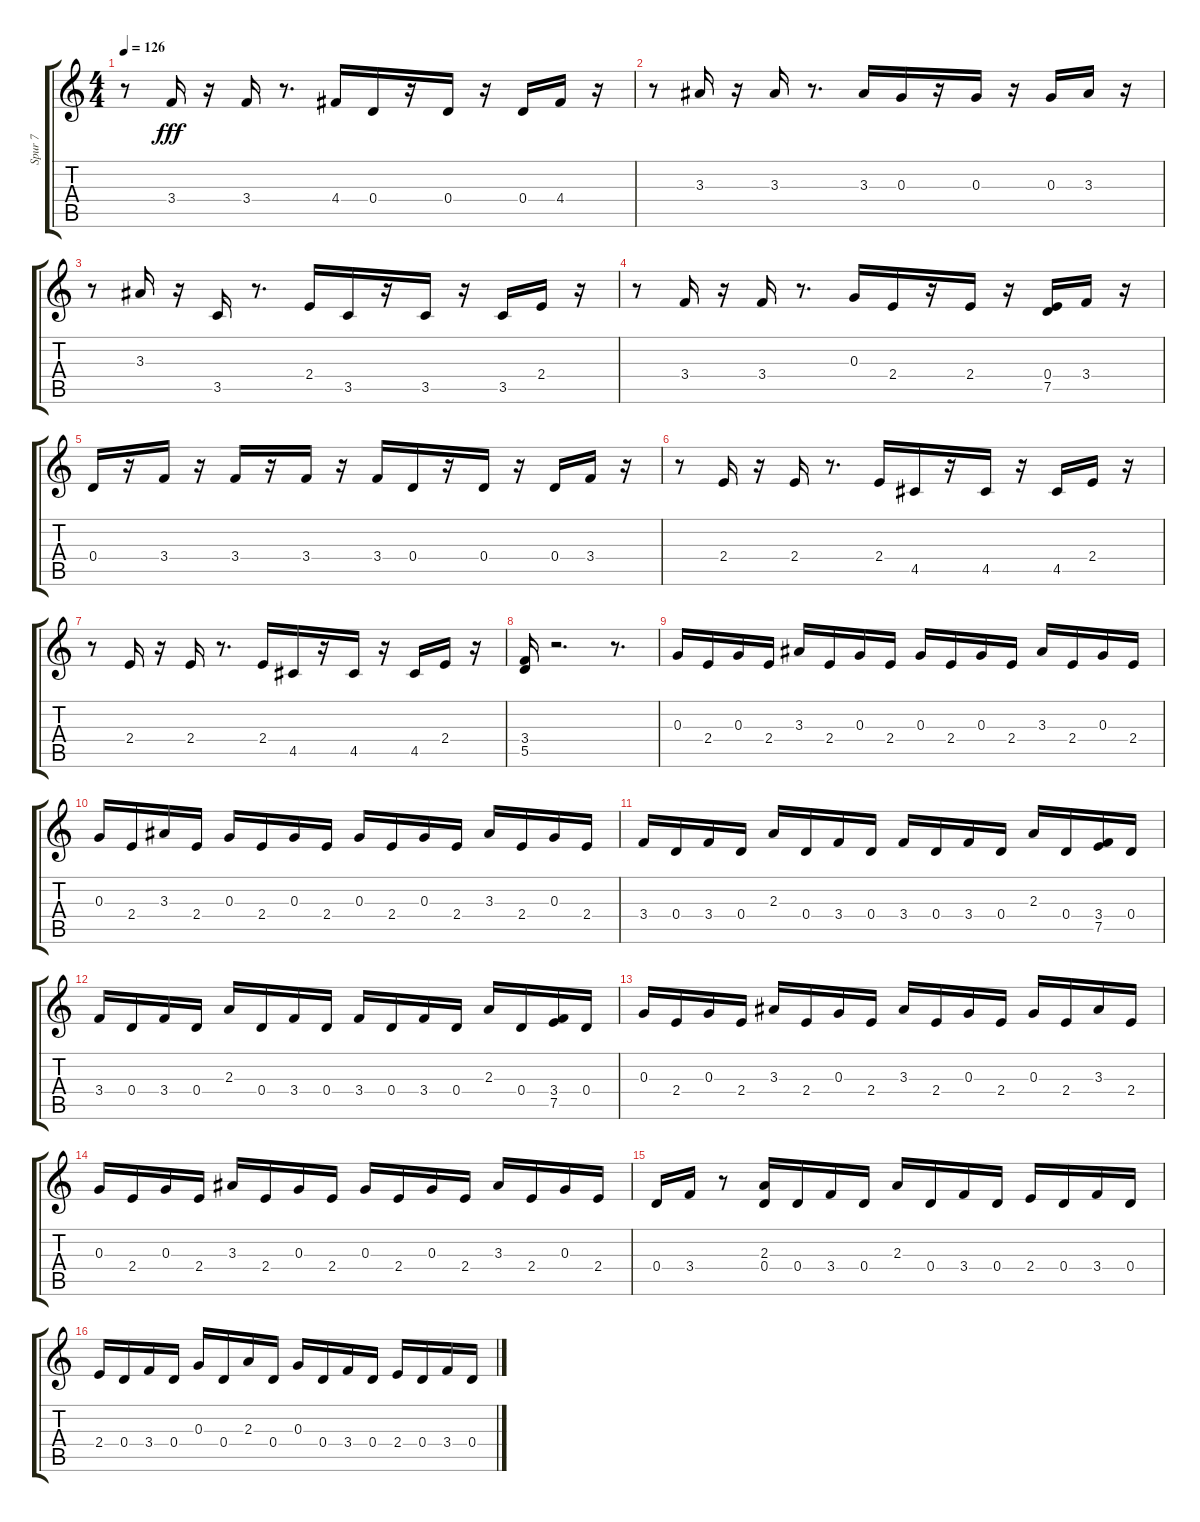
\track ("Spur 7" "Spur 7") {instrument electricguitarmuted}
\staff {score tabs}
\tuning (E4 B3 G3 D3 A2 E2) {hide}
\ts (4 4)
\tempo 126
\clef g2
\ks c
r.8{dy fff} 3.4.16 r.16 3.4.16 r.8{d} 4.4.16 0.4.16 r.16 0.4.16 r.16 0.4.16 4.4.16 r.16 |
r.8 3.3.16 r.16 3.3.16 r.8{d} 3.3.16 0.3.16 r.16 0.3.16 r.16 0.3.16 3.3.16 r.16 |
r.8 3.3.16 r.16 3.5.16 r.8{d} 2.4.16 3.5.16 r.16 3.5.16 r.16 3.5.16 2.4.16 r.16 |
r.8 3.4.16 r.16 3.4.16 r.8{d} 0.3.16 2.4.16 r.16 2.4.16 r.16 (0.4 7.5).16 3.4.16 r.16 |
0.4.16 r.16 3.4.16 r.16 3.4.16 r.16 3.4.16 r.16 3.4.16 0.4.16 r.16 0.4.16 r.16 0.4.16 3.4.16 r.16 |
r.8 2.4.16 r.16 2.4.16 r.8{d} 2.4.16 4.5.16 r.16 4.5.16 r.16 4.5.16 2.4.16 r.16 |
r.8 2.4.16 r.16 2.4.16 r.8{d} 2.4.16 4.5.16 r.16 4.5.16 r.16 4.5.16 2.4.16 r.16 |
(3.4 5.5).16 r.2{d} r.8{d} |
0.3.16 2.4.16 0.3.16 2.4.16 3.3.16 2.4.16 0.3.16 2.4.16 0.3.16 2.4.16 0.3.16 2.4.16 3.3.16 2.4.16 0.3.16 2.4.16 |
0.3.16 2.4.16 3.3.16 2.4.16 0.3.16 2.4.16 0.3.16 2.4.16 0.3.16 2.4.16 0.3.16 2.4.16 3.3.16 2.4.16 0.3.16 2.4.16 |
3.4.16 0.4.16 3.4.16 0.4.16 2.3.16 0.4.16 3.4.16 0.4.16 3.4.16 0.4.16 3.4.16 0.4.16 2.3.16 0.4.16 (3.4 7.5).16 0.4.16 |
3.4.16 0.4.16 3.4.16 0.4.16 2.3.16 0.4.16 3.4.16 0.4.16 3.4.16 0.4.16 3.4.16 0.4.16 2.3.16 0.4.16 (3.4 7.5).16 0.4.16 |
0.3.16 2.4.16 0.3.16 2.4.16 3.3.16 2.4.16 0.3.16 2.4.16 3.3.16 2.4.16 0.3.16 2.4.16 0.3.16 2.4.16 3.3.16 2.4.16 |
0.3.16 2.4.16 0.3.16 2.4.16 3.3.16 2.4.16 0.3.16 2.4.16 0.3.16 2.4.16 0.3.16 2.4.16 3.3.16 2.4.16 0.3.16 2.4.16 |
0.4.16 3.4.16 r.8 (2.3 0.4).16 0.4.16 3.4.16 0.4.16 2.3.16 0.4.16 3.4.16 0.4.16 2.4.16 0.4.16 3.4.16 0.4.16 |
2.4.16 0.4.16 3.4.16 0.4.16 0.3.16 0.4.16 2.3.16 0.4.16 0.3.16 0.4.16 3.4.16 0.4.16 2.4.16 0.4.16 3.4.16 0.4.16
